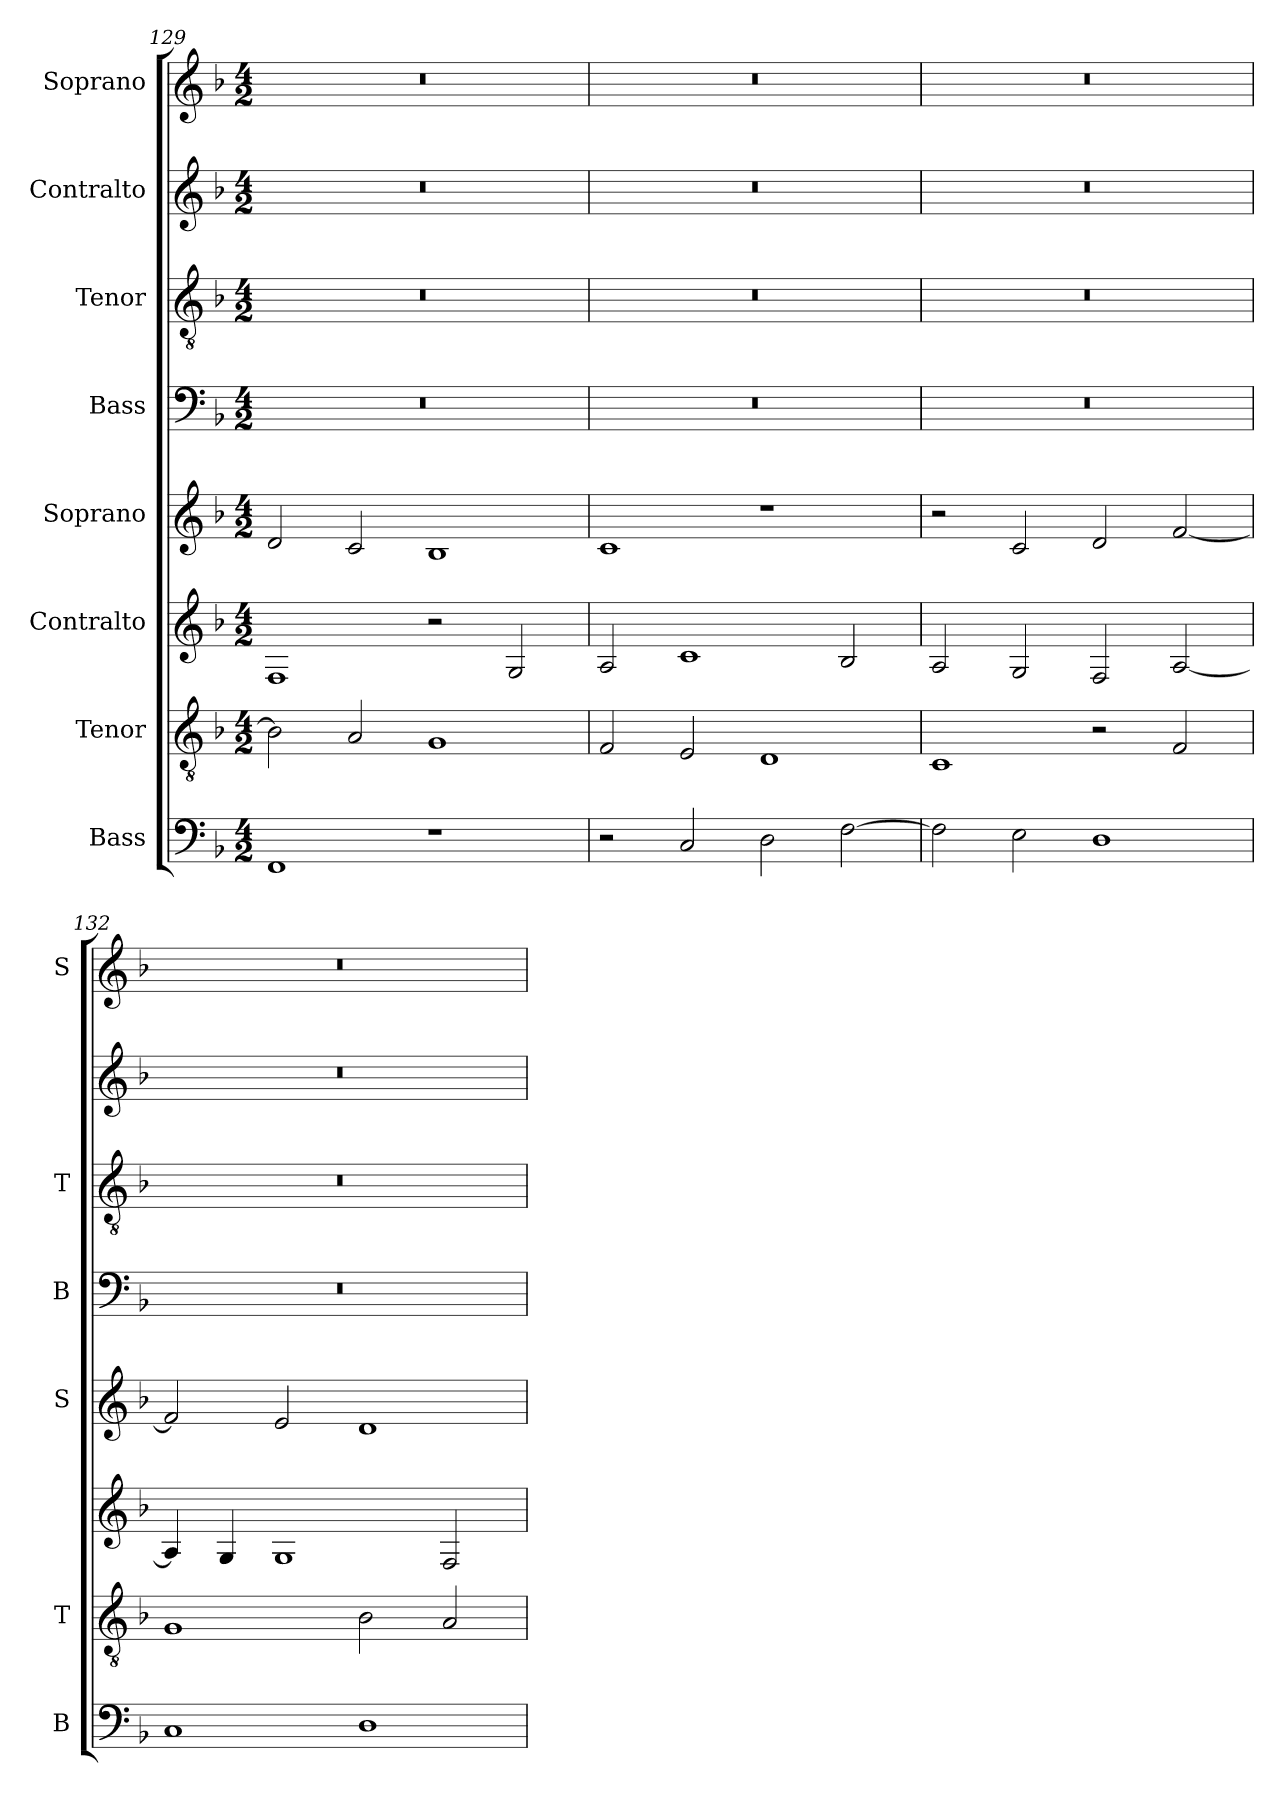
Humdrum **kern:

**kern	**kern	**kern	**kern	**kern	**kern	**kern	**kern
*part8	*part7	*part6	*part5	*part4	*part3	*part2	*part1
*staff8	*staff7	*staff6	*staff5	*staff4	*staff3	*staff2	*staff1
*I"Bass	*I"Tenor	*I"Contralto	*I"Soprano	*I"Bass	*I"Tenor	*I"Contralto	*I"Soprano
*I'B	*I'T	*	*I'S	*I'B	*I'T	*	*I'S
*clefF4	*clefGv2	*clefG2	*clefG2	*clefF4	*clefGv2	*clefG2	*clefG2
*k[b-]	*k[b-]	*k[b-]	*k[b-]	*k[b-]	*k[b-]	*k[b-]	*k[b-]
*F:ion	*F:ion	*F:ion	*F:ion	*F:ion	*F:ion	*F:ion	*F:ion
*M4/2	*M4/2	*M4/2	*M4/2	*M4/2	*M4/2	*M4/2	*M4/2
=129	=129	=129	=129	=129	=129	=129	=129
1FF	2B-]	1F	2d	0r	0r	0r	0r
.	2A	.	2c	.	.	.	.
1r	1G	2r	1B-	.	.	.	.
.	.	2G	.	.	.	.	.
=130	=130	=130	=130	=130	=130	=130	=130
2r	2F	2A	1c	0r	0r	0r	0r
2C	2E	1c	.	.	.	.	.
2D	1D	.	1r	.	.	.	.
[2F	.	2B-	.	.	.	.	.
=131	=131	=131	=131	=131	=131	=131	=131
2F]	1C	2A	2r	0r	0r	0r	0r
2E	.	2G	2c	.	.	.	.
1D	2r	2F	2d	.	.	.	.
.	2F	[2A	[2f	.	.	.	.
=132	=132	=132	=132	=132	=132	=132	=132
1C	1G	4A]	2f]	0r	0r	0r	0r
.	.	4G	.	.	.	.	.
.	.	1G	2e	.	.	.	.
1D	2B-	.	1d	.	.	.	.
.	2A	2F	.	.	.	.	.
=	=	=	=	=	=	=	=
*-	*-	*-	*-	*-	*-	*-	*-
